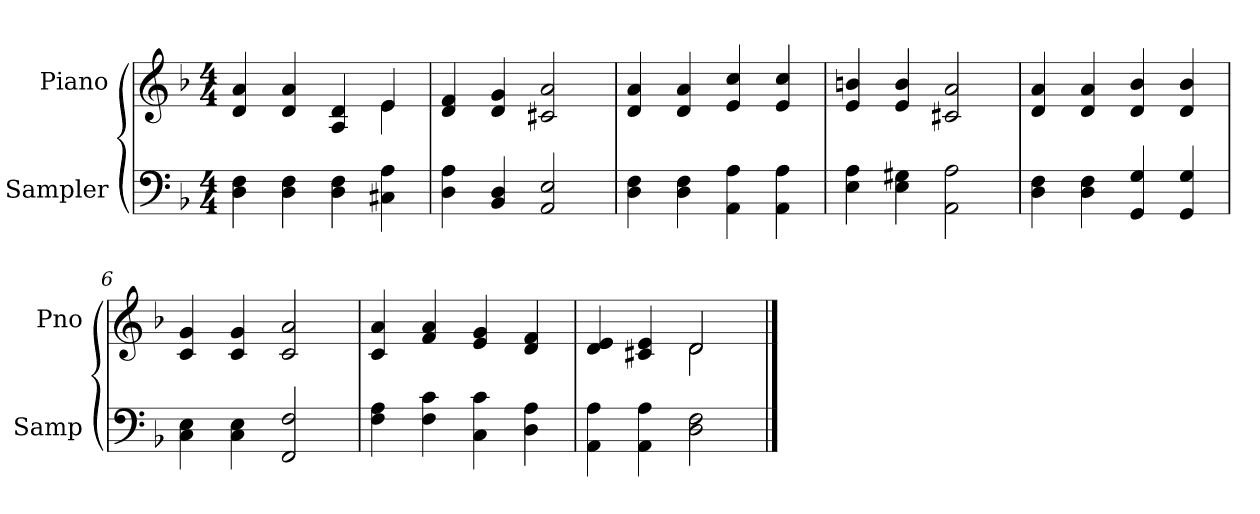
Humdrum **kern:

**kern	**kern
*part2	*part1
*staff2	*staff1
*I"Sampler	*I"Piano
*I'Samp	*I'Pno
*clefF4	*clefG2
*k[b-]	*k[b-]
*F:	*F:
*M4/4	*M4/4
=1	=1
*	*^
4D 4F	4d 4a	2.ryy
4D 4F	4d 4a	.
4D 4F	4A 4d	.
4C#X 4A	4e/	4e
*	*v	*v
=2	=2
4D 4A	4d 4f
4BB- 4D	4d 4g
2AA 2E	2c#X 2a
=3	=3
4D 4F	4d 4a
4D 4F	4d 4a
4AA 4A	4e 4cc
4AA 4A	4e 4cc
=4	=4
4E 4A	4e 4bn
4E 4G#X	4e 4b
2AA 2A	2c#X 2a
=5	=5
4D 4F	4d 4a
4D 4F	4d 4a
4GG 4G	4d 4b-
4GG 4G	4d 4b-
=6	=6
4C 4E	4c 4g
4C 4E	4c 4g
2FF 2F	2c 2a
=7	=7
4F 4A	4c 4a
4F 4c	4f 4a
4C 4c	4e 4g
4D 4A	4d 4f
=8	=8
*	*^
4AA 4A	4d 4e	2ryy
4AA 4A	4c#X 4e	.
2D 2F	2d/	2d
*	*v	*v
==	==
*-	*-
